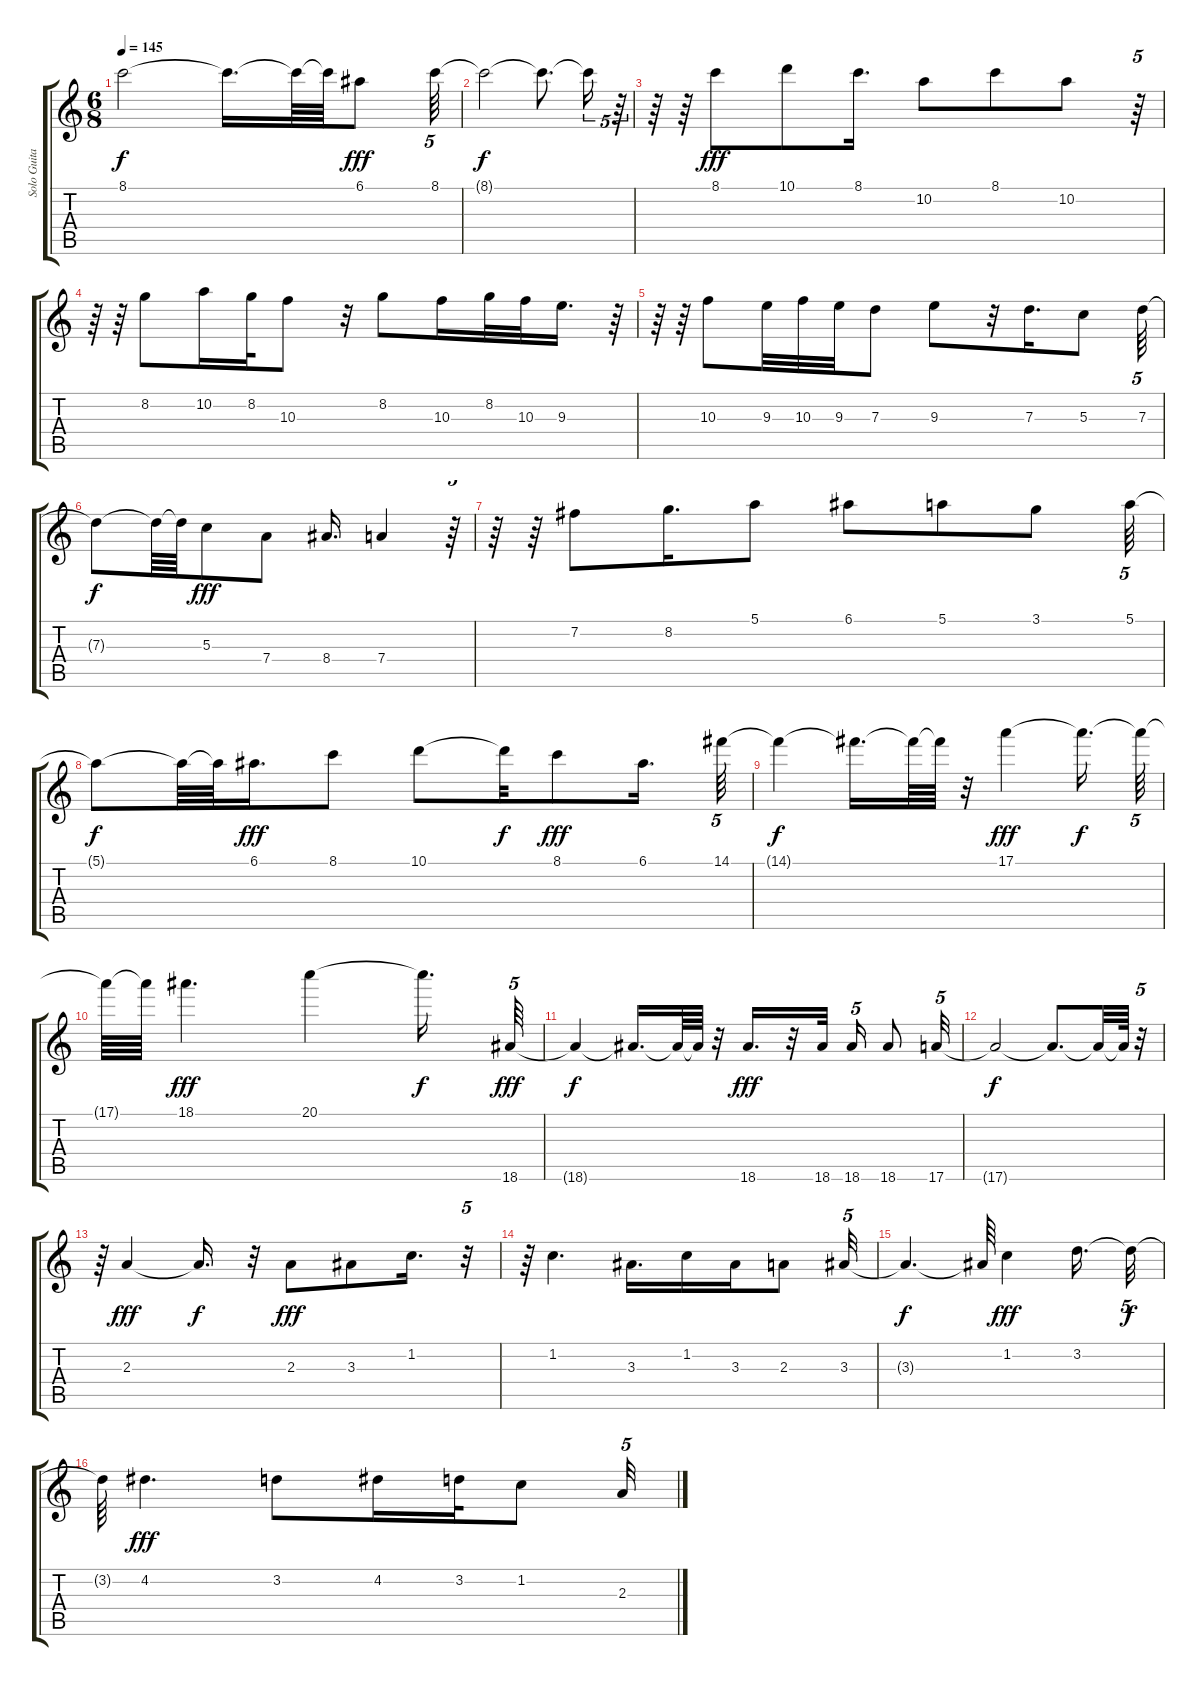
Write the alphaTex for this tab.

\track ("Solo Guitar" "Solo Guita") {instrument distortionguitar}
\staff {score tabs}
\tuning (E4 B3 G3 D3 A2 E2) {hide}
\ts (6 8)
\tempo 145
\clef g2
\ks c
8.1{t}.2{dy f} 8.1{t}.16{d} 8.1{t}.64 8.1{t}.64 6.1.8{dy fff} 8.1.64{tu (5 4)} |
8.1{t}.2{dy f} 8.1{t}.8{d} 8.1{t}.16{tu (5 4)} r.64{tu (5 4)} |
r.64 r.64 8.1.8{dy fff} 10.1.8 8.1.16{d} 10.2.8 8.1.8 10.2.8 r.64{tu (5 4)} |
r.64 r.64 8.2.8 10.2.16 8.2.32 10.3.8 r.32 8.2.8 10.3.16 8.2.32 10.3.32 9.3.16{d} r.64{tu (5 4)} |
r.64 r.64 10.3.8 9.3.32 10.3.32 9.3.32 7.3.8 9.3.8 r.32 7.3.16{d} 5.3.8 7.3.64{tu (5 4)} |
7.3{t}.8{dy f} 7.3{t}.64 7.3{t}.64 5.3.8{dy fff} 7.4.8 8.4.16{d} 7.4.4 r.64{tu (5 4)} |
r.64 r.64 7.2.8 8.2.16{d} 5.1.8 6.1.8 5.1.8 3.1.8 5.1.64{tu (5 4)} |
5.1{t}.8{dy f} 5.1{t}.64 5.1{t}.64 6.1.16{d dy fff} 8.1.8 10.1.8 10.1{t}.32{dy f} 8.1.8{dy fff} 6.1.16{d} 14.1.64{tu (5 4)} |
14.1{t}.4{dy f} 14.1{t}.16{d} 14.1{t}.64 14.1{t}.64 r.32 17.1.4{dy fff} 17.1{t}.16{d dy f} 17.1{t}.64{tu (5 4)} |
17.1{t}.64 17.1{t}.64 18.1.4{d dy fff} 20.1.4 20.1{t}.16{d dy f} 18.6.64{tu (5 4) dy fff} |
18.6{t}.4{dy f} 18.6{t}.16{d} 18.6{t}.64 18.6{t}.64 r.32 18.6.16{d dy fff} r.32 18.6.32{beam splitsecondary} 18.6.16{tu (5 4)} 18.6.8 17.6.32{tu (5 4)} |
17.6{t}.2{dy f} 17.6{t}.8{d} 17.6{t}.32 17.6{t}.64 r.32{tu (5 4)} |
r.64 2.3.4{dy fff} 2.3{t}.16{d dy f} r.32 2.3.8{dy fff} 3.3.8 1.2.16{d} r.32{tu (5 4)} |
r.64 1.2.4{d} 3.3.16{d} 1.2.16 3.3.16 2.3.8 3.3.32{tu (5 4)} |
3.3{t}.4{d dy f} 3.3{t}.64 1.2.4{dy fff} 3.2.16{d} 3.2{t}.32{tu (5 4) dy f} |
3.2{t}.64 4.2.4{d dy fff} 3.2.8 4.2.16 3.2.32 1.2.8 2.3.32{tu (5 4)}
